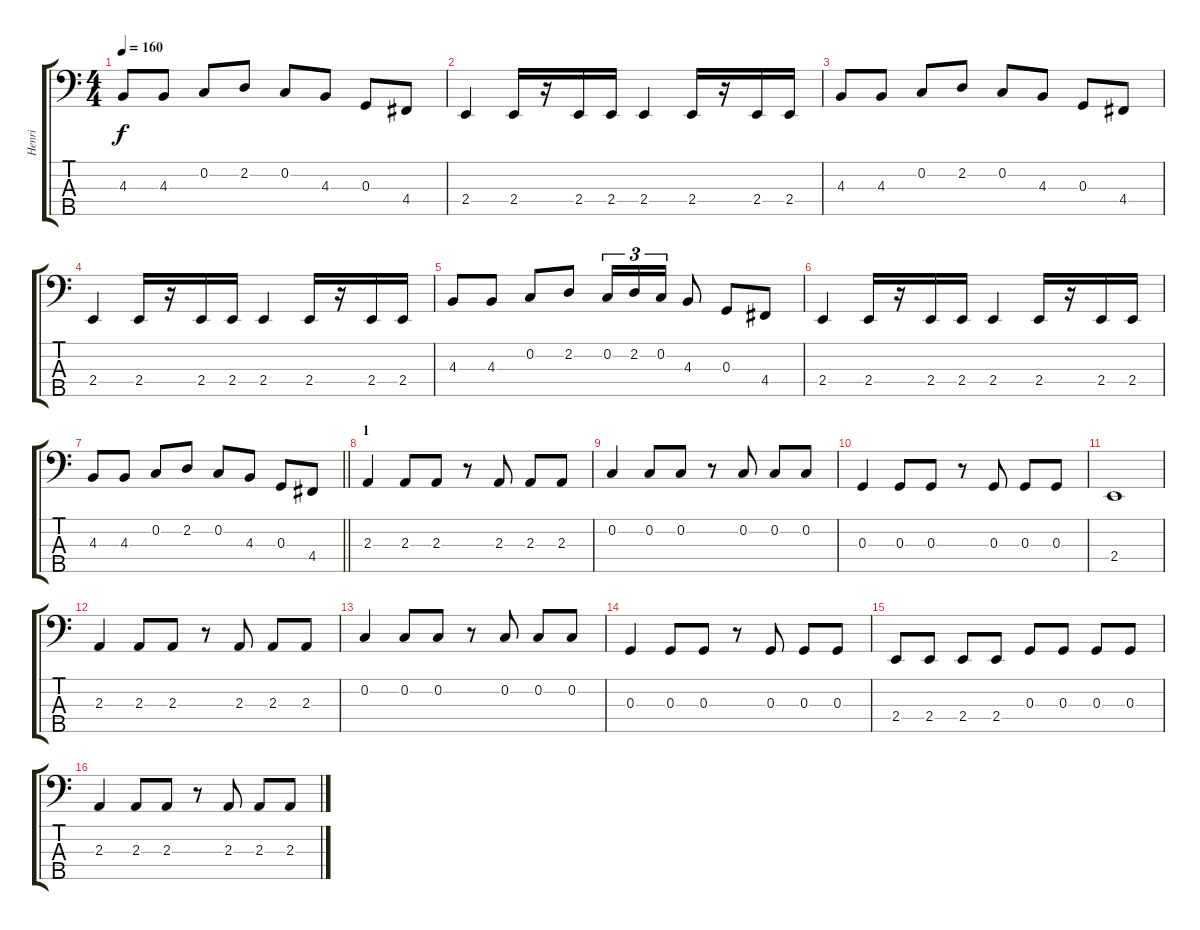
\track ("Henri" "Henri") {instrument electricbassfinger}
\staff {score tabs}
\tuning (F2 C2 G1 D1 A0) {hide}
\ts (4 4)
\tempo 160
\clef f4
\ks c
4.3.8{dy f} 4.3.8 0.2.8 2.2.8 0.2.8 4.3.8 0.3.8 4.4.8 |
2.4.4 2.4.16 r.16 2.4.16 2.4.16 2.4.4 2.4.16 r.16 2.4.16 2.4.16 |
4.3.8 4.3.8 0.2.8 2.2.8 0.2.8 4.3.8 0.3.8 4.4.8 |
2.4.4 2.4.16 r.16 2.4.16 2.4.16 2.4.4 2.4.16 r.16 2.4.16 2.4.16 |
4.3.8 4.3.8 0.2.8 2.2.8 0.2.16{tu (3 2)} 2.2.16{tu (3 2)} 0.2.16{tu (3 2)} 4.3.8 0.3.8 4.4.8 |
2.4.4 2.4.16 r.16 2.4.16 2.4.16 2.4.4 2.4.16 r.16 2.4.16 2.4.16 |
\barLineRight lightlight
4.3.8 4.3.8 0.2.8 2.2.8 0.2.8 4.3.8 0.3.8 4.4.8 |
\section ("" "1")
2.3.4 2.3.8 2.3.8 r.8 2.3.8 2.3.8 2.3.8 |
0.2.4 0.2.8 0.2.8 r.8 0.2.8 0.2.8 0.2.8 |
0.3.4 0.3.8 0.3.8 r.8 0.3.8 0.3.8 0.3.8 |
2.4.1 |
2.3.4 2.3.8 2.3.8 r.8 2.3.8 2.3.8 2.3.8 |
0.2.4 0.2.8 0.2.8 r.8 0.2.8 0.2.8 0.2.8 |
0.3.4 0.3.8 0.3.8 r.8 0.3.8 0.3.8 0.3.8 |
2.4.8 2.4.8 2.4.8 2.4.8 0.3.8 0.3.8 0.3.8 0.3.8 |
2.3.4 2.3.8 2.3.8 r.8 2.3.8 2.3.8 2.3.8
